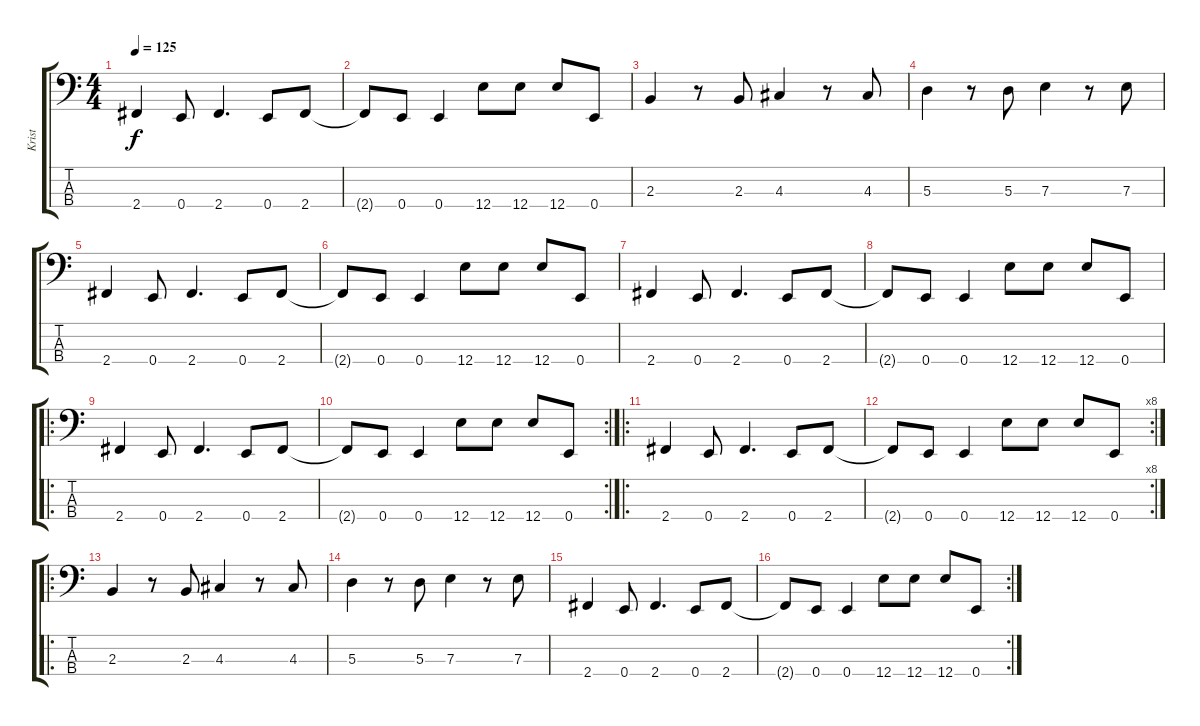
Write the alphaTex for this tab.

\track ("Krist" "Krist") {instrument electricbasspick}
\staff {score tabs}
\tuning (G2 D2 A1 E1) {hide}
\ts (4 4)
\tempo 125
\clef f4
\ks c
2.4.4{dy f} 0.4.8 2.4.4{d} 0.4.8 2.4.8 |
2.4{t}.8 0.4.8 0.4.4 12.4.8 12.4.8 12.4.8 0.4.8 |
2.3.4 r.8 2.3.8 4.3.4 r.8 4.3.8 |
5.3.4 r.8 5.3.8 7.3.4 r.8 7.3.8 |
2.4.4 0.4.8 2.4.4{d} 0.4.8 2.4.8 |
2.4{t}.8 0.4.8 0.4.4 12.4.8 12.4.8 12.4.8 0.4.8 |
2.4.4 0.4.8 2.4.4{d} 0.4.8 2.4.8 |
2.4{t}.8 0.4.8 0.4.4 12.4.8 12.4.8 12.4.8 0.4.8 |
\ro
2.4.4 0.4.8 2.4.4{d} 0.4.8 2.4.8 |
\rc 2
2.4{t}.8 0.4.8 0.4.4 12.4.8 12.4.8 12.4.8 0.4.8 |
\ro
2.4.4 0.4.8 2.4.4{d} 0.4.8 2.4.8 |
\rc 8
2.4{t}.8 0.4.8 0.4.4 12.4.8 12.4.8 12.4.8 0.4.8 |
\ro
2.3.4 r.8 2.3.8 4.3.4 r.8 4.3.8 |
5.3.4 r.8 5.3.8 7.3.4 r.8 7.3.8 |
2.4.4 0.4.8 2.4.4{d} 0.4.8 2.4.8 |
\rc 2
2.4{t}.8 0.4.8 0.4.4 12.4.8 12.4.8 12.4.8 0.4.8
